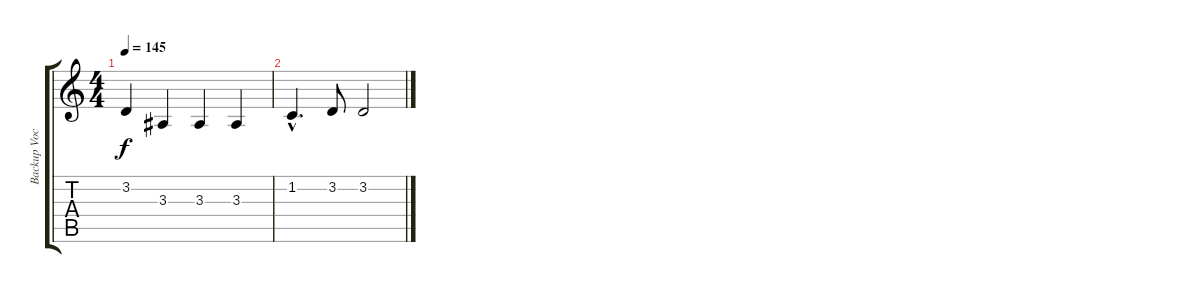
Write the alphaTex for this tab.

\track ("Backup Vocals" "Backup Voc") {instrument bassoon}
\staff {score tabs}
\tuning (E4 B3 G3 D3 A2 E2) {hide}
\ts (4 4)
\tempo 145
\clef g2
\ks c
3.2.4{dy f} 3.3.4 3.3.4 3.3.4 |
1.2{hac}.4{d} 3.2.8 3.2.2
